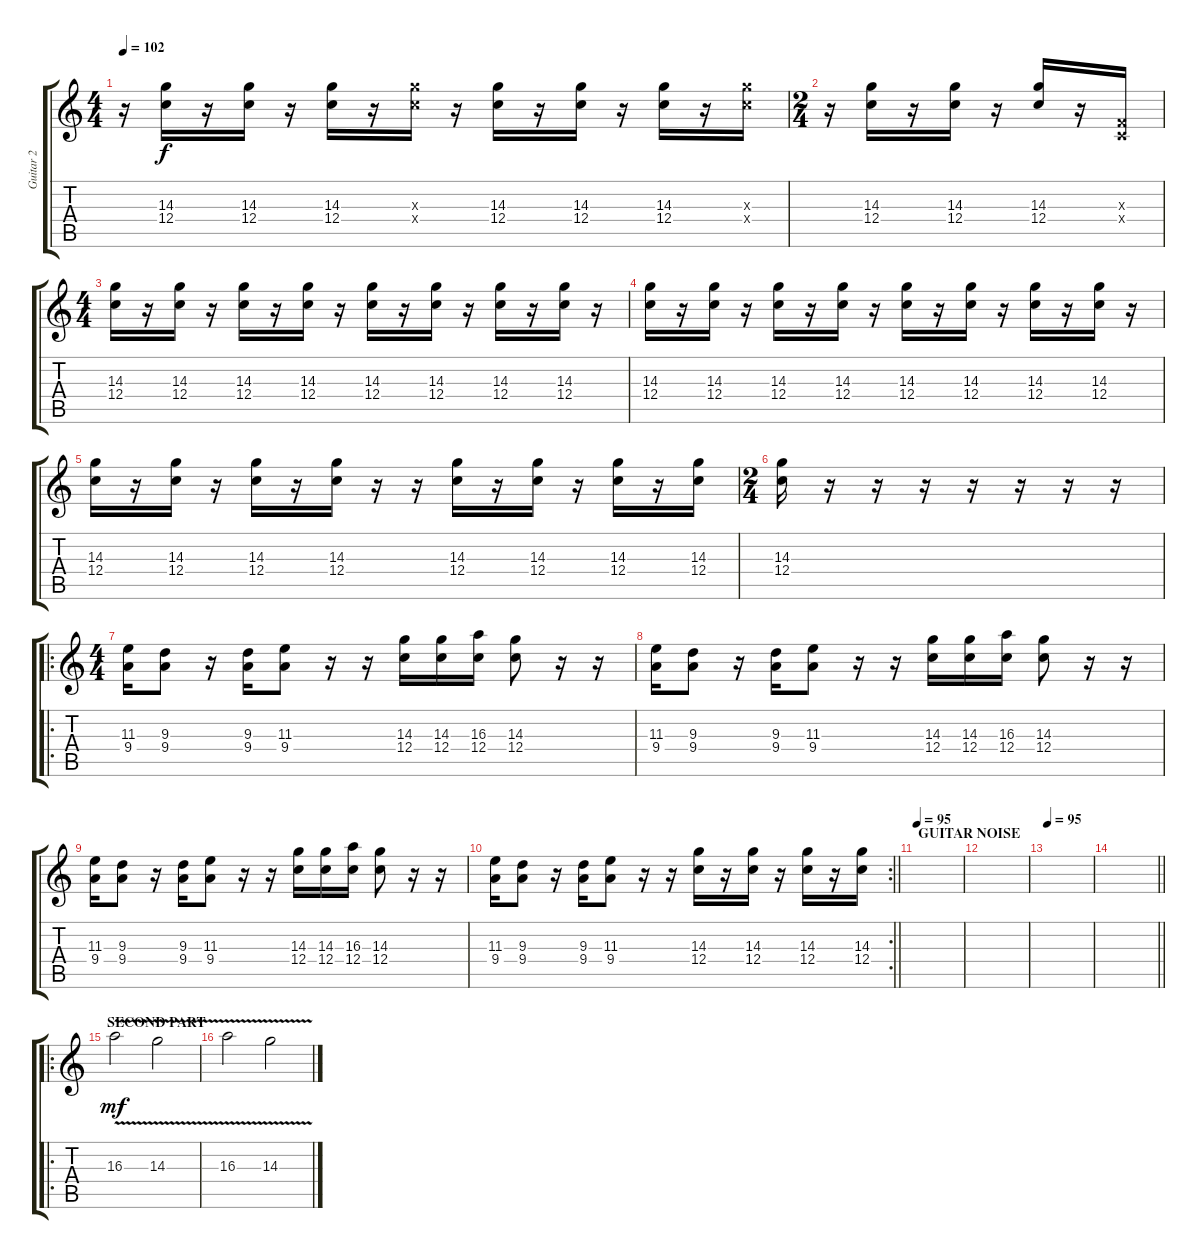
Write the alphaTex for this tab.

\track ("Guitar 2" "Guitar 2") {instrument distortionguitar}
\staff {score tabs}
\tuning (D4 A3 F3 C3 G2 C2) {hide}
\ts (4 4)
\tempo 102
\clef g2
\ks c
r.16{dy f} (14.3 12.4).16 r.16 (14.3 12.4).16 r.16 (14.3 12.4).16 r.16 (14.3{x} 12.4{x}).16 r.16 (14.3 12.4).16 r.16 (14.3 12.4).16 r.16 (14.3 12.4).16 r.16 (14.3{x} 12.4{x}).16 |
\ts (2 4)
r.16 (14.3 12.4).16 r.16 (14.3 12.4).16 r.16 (14.3 12.4).16 r.16 (0.3{x} 0.4{x}).16 |
\ts (4 4)
(14.3 12.4).16 r.16 (14.3 12.4).16 r.16 (14.3 12.4).16 r.16 (14.3 12.4).16 r.16 (14.3 12.4).16 r.16 (14.3 12.4).16 r.16 (14.3 12.4).16 r.16 (14.3 12.4).16 r.16 |
(14.3 12.4).16 r.16 (14.3 12.4).16 r.16 (14.3 12.4).16 r.16 (14.3 12.4).16 r.16 (14.3 12.4).16 r.16 (14.3 12.4).16 r.16 (14.3 12.4).16 r.16 (14.3 12.4).16 r.16 |
(14.3 12.4).16 r.16 (14.3 12.4).16 r.16 (14.3 12.4).16 r.16 (14.3 12.4).16 r.16 r.16 (14.3 12.4).16 r.16 (14.3 12.4).16 r.16 (14.3 12.4).16 r.16 (14.3 12.4).16 |
\ts (2 4)
(14.3 12.4).16 r.16 r.16 r.16 r.16 r.16 r.16 r.16 |
\ro
\ts (4 4)
(11.3 9.4).16 (9.3 9.4).8 r.16 (9.3 9.4).16 (11.3 9.4).8 r.16 r.16 (14.3 12.4).16 (14.3 12.4).16 (16.3 12.4).16 (14.3 12.4).8 r.16 r.16 |
(11.3 9.4).16 (9.3 9.4).8 r.16 (9.3 9.4).16 (11.3 9.4).8 r.16 r.16 (14.3 12.4).16 (14.3 12.4).16 (16.3 12.4).16 (14.3 12.4).8 r.16 r.16 |
(11.3 9.4).16 (9.3 9.4).8 r.16 (9.3 9.4).16 (11.3 9.4).8 r.16 r.16 (14.3 12.4).16 (14.3 12.4).16 (16.3 12.4).16 (14.3 12.4).8 r.16 r.16 |
\rc 2
\barLineRight lightlight
(11.3 9.4).16 (9.3 9.4).8 r.16 (9.3 9.4).16 (11.3 9.4).8 r.16 r.16 (14.3 12.4).16 r.16 (14.3 12.4).16 r.16 (14.3 12.4).16 r.16 (14.3 12.4).16 |
\section ("" "GUITAR NOISE")
\tempo 95
|
|
\tempo 95
|
\barLineRight lightlight
|
\ro
\section ("" "SECOND PART")
16.3{v}.2{dy mf balance 9} 14.3{v}.2 |
16.3{v}.2 14.3{v}.2
